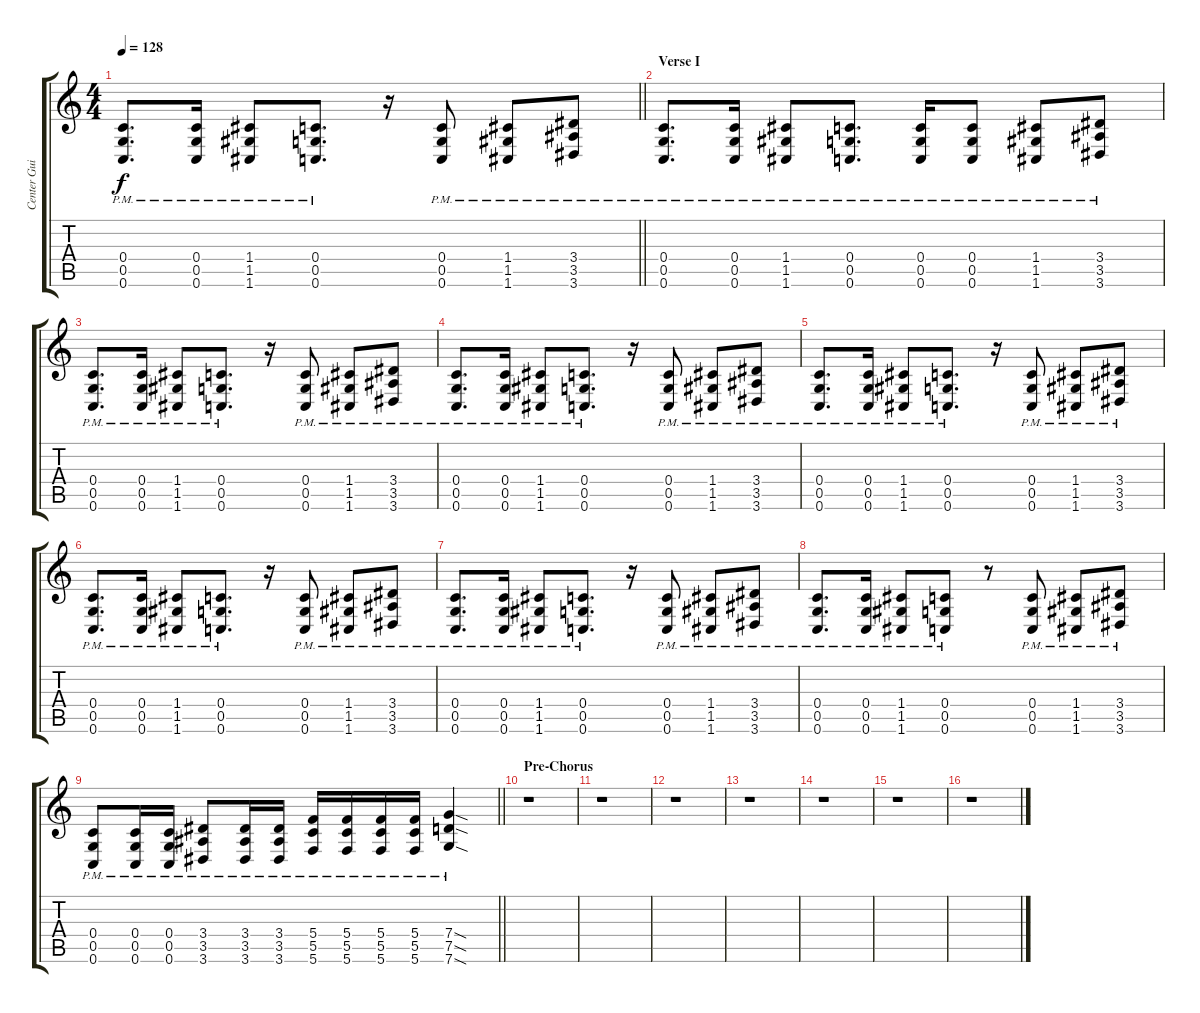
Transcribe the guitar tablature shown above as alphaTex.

\track ("Center Guitar" "Center Gui") {instrument distortionguitar}
\staff {score tabs}
\tuning (D4 A3 F3 C3 G2 C2) {hide}
\ts (4 4)
\tempo 128
\clef g2
\barLineRight lightlight
\ks c
(0.4{pm} 0.5{pm} 0.6{pm}).8{d dy f} (0.4{pm} 0.5{pm} 0.6{pm}).16 (1.4{pm} 1.5{pm} 1.6{pm}).8 (0.4{pm} 0.5{pm} 0.6{pm}).8{d} r.16 (0.4{pm} 0.5{pm} 0.6{pm}).8 (1.4{pm} 1.5{pm} 1.6{pm}).8 (3.4{pm} 3.5{pm} 3.6{pm}).8 |
\section ("" "Verse I")
(0.4{pm} 0.5{pm} 0.6{pm}).8{d} (0.4{pm} 0.5{pm} 0.6{pm}).16 (1.4{pm} 1.5{pm} 1.6{pm}).8 (0.4{pm} 0.5{pm} 0.6{pm}).8{d} (0.4{pm} 0.5{pm} 0.6{pm}).16 (0.4{pm} 0.5{pm} 0.6{pm}).8 (1.4{pm} 1.5{pm} 1.6{pm}).8 (3.4{pm} 3.5{pm} 3.6{pm}).8 |
(0.4{pm} 0.5{pm} 0.6{pm}).8{d} (0.4{pm} 0.5{pm} 0.6{pm}).16 (1.4{pm} 1.5{pm} 1.6{pm}).8 (0.4{pm} 0.5{pm} 0.6{pm}).8{d} r.16 (0.4{pm} 0.5{pm} 0.6{pm}).8 (1.4{pm} 1.5{pm} 1.6{pm}).8 (3.4{pm} 3.5{pm} 3.6{pm}).8 |
(0.4{pm} 0.5{pm} 0.6{pm}).8{d} (0.4{pm} 0.5{pm} 0.6{pm}).16 (1.4{pm} 1.5{pm} 1.6{pm}).8 (0.4{pm} 0.5{pm} 0.6{pm}).8{d} r.16 (0.4{pm} 0.5{pm} 0.6{pm}).8 (1.4{pm} 1.5{pm} 1.6{pm}).8 (3.4{pm} 3.5{pm} 3.6{pm}).8 |
(0.4{pm} 0.5{pm} 0.6{pm}).8{d} (0.4{pm} 0.5{pm} 0.6{pm}).16 (1.4{pm} 1.5{pm} 1.6{pm}).8 (0.4{pm} 0.5{pm} 0.6{pm}).8{d} r.16 (0.4{pm} 0.5{pm} 0.6{pm}).8 (1.4{pm} 1.5{pm} 1.6{pm}).8 (3.4{pm} 3.5{pm} 3.6{pm}).8 |
(0.4{pm} 0.5{pm} 0.6{pm}).8{d} (0.4{pm} 0.5{pm} 0.6{pm}).16 (1.4{pm} 1.5{pm} 1.6{pm}).8 (0.4{pm} 0.5{pm} 0.6{pm}).8{d} r.16 (0.4{pm} 0.5{pm} 0.6{pm}).8 (1.4{pm} 1.5{pm} 1.6{pm}).8 (3.4{pm} 3.5{pm} 3.6{pm}).8 |
(0.4{pm} 0.5{pm} 0.6{pm}).8{d} (0.4{pm} 0.5{pm} 0.6{pm}).16 (1.4{pm} 1.5{pm} 1.6{pm}).8 (0.4{pm} 0.5{pm} 0.6{pm}).8{d} r.16 (0.4{pm} 0.5{pm} 0.6{pm}).8 (1.4{pm} 1.5{pm} 1.6{pm}).8 (3.4{pm} 3.5{pm} 3.6{pm}).8 |
(0.4{pm} 0.5{pm} 0.6{pm}).8{d} (0.4{pm} 0.5{pm} 0.6{pm}).16 (1.4{pm} 1.5{pm} 1.6{pm}).8 (0.4{pm} 0.5{pm} 0.6{pm}).8 r.8 (0.4{pm} 0.5{pm} 0.6{pm}).8 (1.4{pm} 1.5{pm} 1.6{pm}).8 (3.4{pm} 3.5{pm} 3.6{pm}).8 |
\barLineRight lightlight
(0.4{pm} 0.5{pm} 0.6{pm}).8 (0.4{pm} 0.5{pm} 0.6{pm}).16 (0.4{pm} 0.5{pm} 0.6{pm}).16 (3.4{pm} 3.5{pm} 3.6{pm}).8 (3.4{pm} 3.5{pm} 3.6{pm}).16 (3.4{pm} 3.5{pm} 3.6{pm}).16 (5.4{pm} 5.5{pm} 5.6{pm}).16 (5.4{pm} 5.5{pm} 5.6{pm}).16 (5.4{pm} 5.5{pm} 5.6{pm}).16 (5.4{pm} 5.5{pm} 5.6{pm}).16 (7.4{sod pm} 7.5{sod pm} 7.6{sod pm}).4 |
\section ("" "Pre-Chorus")
r.1 |
r.1 |
r.1 |
r.1 |
r.1 |
r.1 |
r.1
